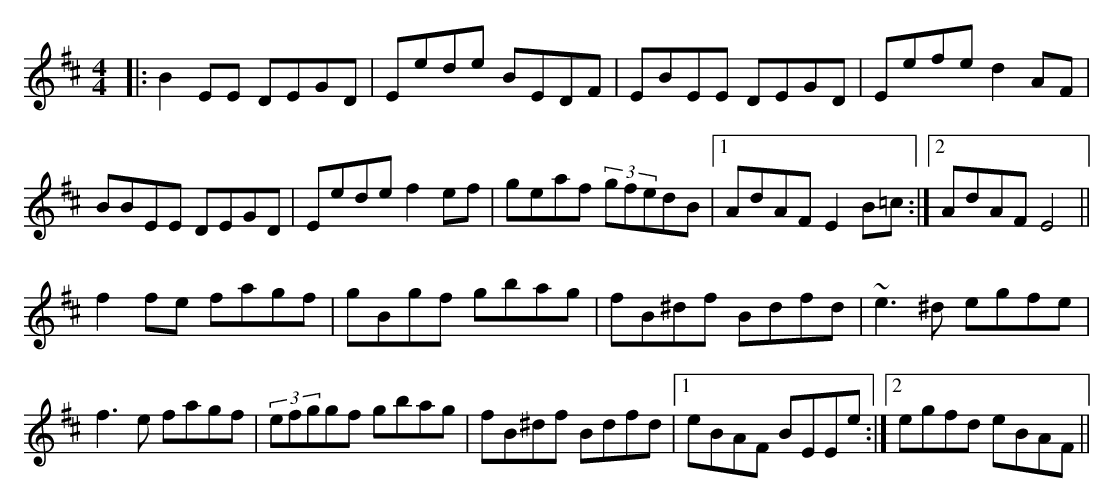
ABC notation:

X:1
M:4/4
K:Edor
|:B2EE DEGD|Eede BEDF|EBEE DEGD|Eefe d2AF|
BBEE DEGD|Eede f2ef|geaf (3gfedB|1 AdAF E2B=c:|2 AdAF E4||
f2fe fagf|gBgf gbag|fB^df Bdfd|~e3^d egfe|
f3e fagf|(3efggf gbag|fB^df Bdfd|1 eBAF BEEe:|2 egfd eBAF||
